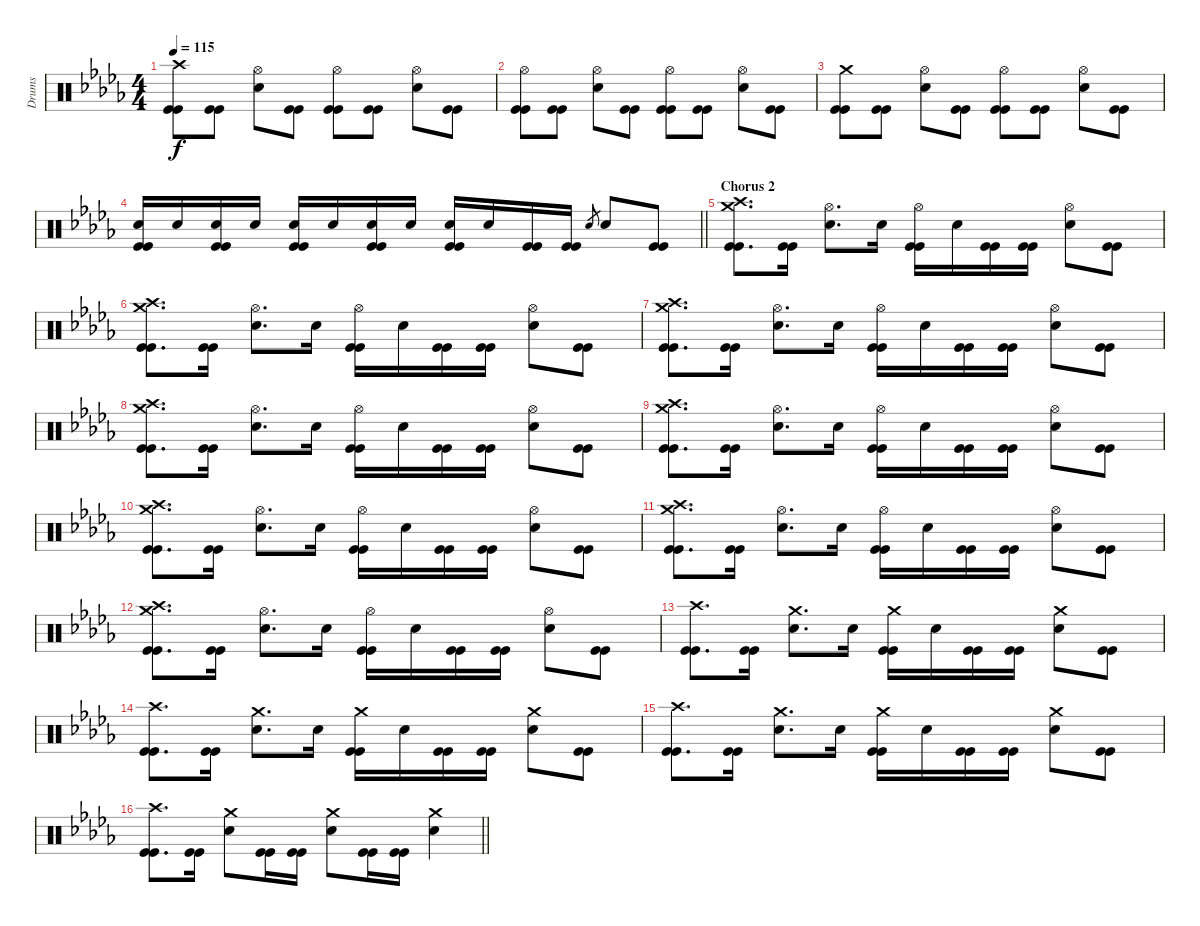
\track ("Drums" "Drums") {instrument percussion}
\staff {score}
\articulation defaults
\ts (4 4)
\tempo 115
\clef neutral
\ks bbminor
("Crash high (hit)" "Kick (hit)" "Kick (hit)").8{dy f} ("Kick (hit)" "Kick (hit)").8 ("Hi-Hat (open)" "Electric Snare (hit)").8 ("Kick (hit)" "Kick (hit)").8 ("Hi-Hat (open)" "Kick (hit)" "Kick (hit)").8 ("Kick (hit)" "Kick (hit)").8 ("Hi-Hat (open)" "Electric Snare (hit)").8 ("Kick (hit)" "Kick (hit)").8 |
("Hi-Hat (open)" "Kick (hit)" "Kick (hit)").8 ("Kick (hit)" "Kick (hit)").8 ("Hi-Hat (open)" "Electric Snare (hit)").8 ("Kick (hit)" "Kick (hit)").8 ("Hi-Hat (open)" "Kick (hit)" "Kick (hit)").8 ("Kick (hit)" "Kick (hit)").8 ("Hi-Hat (open)" "Electric Snare (hit)").8 ("Kick (hit)" "Kick (hit)").8 |
("Crash medium (hit)" "Kick (hit)" "Kick (hit)").8 ("Kick (hit)" "Kick (hit)").8 ("Hi-Hat (open)" "Electric Snare (hit)").8 ("Kick (hit)" "Kick (hit)").8 ("Hi-Hat (open)" "Kick (hit)" "Kick (hit)").8 ("Kick (hit)" "Kick (hit)").8 ("Hi-Hat (open)" "Electric Snare (hit)").8 ("Kick (hit)" "Kick (hit)").8 |
\barLineRight lightlight
("Electric Snare (hit)" "Kick (hit)" "Kick (hit)").16 "Electric Snare (hit)".16 ("Electric Snare (hit)" "Kick (hit)" "Kick (hit)").16 "Electric Snare (hit)".16 ("Electric Snare (hit)" "Kick (hit)" "Kick (hit)").16 "Electric Snare (hit)".16 ("Electric Snare (hit)" "Kick (hit)" "Kick (hit)").16 "Electric Snare (hit)".16 ("Electric Snare (hit)" "Kick (hit)" "Kick (hit)").16 "Electric Snare (hit)".16 ("Kick (hit)" "Kick (hit)").16 ("Kick (hit)" "Kick (hit)").16 "Electric Snare (hit)".8{gr} "Electric Snare (hit)".8 ("Kick (hit)" "Kick (hit)").8 |
\section ("" "Chorus 2")
("Crash high (hit)" "Crash medium (hit)" "Kick (hit)" "Kick (hit)").8{d} ("Kick (hit)" "Kick (hit)").16 ("Hi-Hat (open)" "Electric Snare (hit)").8{d} "Electric Snare (hit)".16 ("Hi-Hat (open)" "Kick (hit)" "Kick (hit)").16 "Electric Snare (hit)".16 ("Kick (hit)" "Kick (hit)").16 ("Kick (hit)" "Kick (hit)").16 ("Hi-Hat (open)" "Electric Snare (hit)").8 ("Kick (hit)" "Kick (hit)").8 |
("Crash high (hit)" "Crash medium (hit)" "Kick (hit)" "Kick (hit)").8{d} ("Kick (hit)" "Kick (hit)").16 ("Hi-Hat (open)" "Electric Snare (hit)").8{d} "Electric Snare (hit)".16 ("Hi-Hat (open)" "Kick (hit)" "Kick (hit)").16 "Electric Snare (hit)".16 ("Kick (hit)" "Kick (hit)").16 ("Kick (hit)" "Kick (hit)").16 ("Hi-Hat (open)" "Electric Snare (hit)").8 ("Kick (hit)" "Kick (hit)").8 |
("Crash high (hit)" "Crash medium (hit)" "Kick (hit)" "Kick (hit)").8{d} ("Kick (hit)" "Kick (hit)").16 ("Hi-Hat (open)" "Electric Snare (hit)").8{d} "Electric Snare (hit)".16 ("Hi-Hat (open)" "Kick (hit)" "Kick (hit)").16 "Electric Snare (hit)".16 ("Kick (hit)" "Kick (hit)").16 ("Kick (hit)" "Kick (hit)").16 ("Hi-Hat (open)" "Electric Snare (hit)").8 ("Kick (hit)" "Kick (hit)").8 |
("Crash high (hit)" "Crash medium (hit)" "Kick (hit)" "Kick (hit)").8{d} ("Kick (hit)" "Kick (hit)").16 ("Hi-Hat (open)" "Electric Snare (hit)").8{d} "Electric Snare (hit)".16 ("Hi-Hat (open)" "Kick (hit)" "Kick (hit)").16 "Electric Snare (hit)".16 ("Kick (hit)" "Kick (hit)").16 ("Kick (hit)" "Kick (hit)").16 ("Hi-Hat (open)" "Electric Snare (hit)").8 ("Kick (hit)" "Kick (hit)").8 |
("Crash high (hit)" "Crash medium (hit)" "Kick (hit)" "Kick (hit)").8{d} ("Kick (hit)" "Kick (hit)").16 ("Hi-Hat (open)" "Electric Snare (hit)").8{d} "Electric Snare (hit)".16 ("Hi-Hat (open)" "Kick (hit)" "Kick (hit)").16 "Electric Snare (hit)".16 ("Kick (hit)" "Kick (hit)").16 ("Kick (hit)" "Kick (hit)").16 ("Hi-Hat (open)" "Electric Snare (hit)").8 ("Kick (hit)" "Kick (hit)").8 |
("Crash high (hit)" "Crash medium (hit)" "Kick (hit)" "Kick (hit)").8{d} ("Kick (hit)" "Kick (hit)").16 ("Hi-Hat (open)" "Electric Snare (hit)").8{d} "Electric Snare (hit)".16 ("Hi-Hat (open)" "Kick (hit)" "Kick (hit)").16 "Electric Snare (hit)".16 ("Kick (hit)" "Kick (hit)").16 ("Kick (hit)" "Kick (hit)").16 ("Hi-Hat (open)" "Electric Snare (hit)").8 ("Kick (hit)" "Kick (hit)").8 |
("Crash high (hit)" "Crash medium (hit)" "Kick (hit)" "Kick (hit)").8{d} ("Kick (hit)" "Kick (hit)").16 ("Hi-Hat (open)" "Electric Snare (hit)").8{d} "Electric Snare (hit)".16 ("Hi-Hat (open)" "Kick (hit)" "Kick (hit)").16 "Electric Snare (hit)".16 ("Kick (hit)" "Kick (hit)").16 ("Kick (hit)" "Kick (hit)").16 ("Hi-Hat (open)" "Electric Snare (hit)").8 ("Kick (hit)" "Kick (hit)").8 |
("Crash high (hit)" "Crash medium (hit)" "Kick (hit)" "Kick (hit)").8{d} ("Kick (hit)" "Kick (hit)").16 ("Hi-Hat (open)" "Electric Snare (hit)").8{d} "Electric Snare (hit)".16 ("Hi-Hat (open)" "Kick (hit)" "Kick (hit)").16 "Electric Snare (hit)".16 ("Kick (hit)" "Kick (hit)").16 ("Kick (hit)" "Kick (hit)").16 ("Hi-Hat (open)" "Electric Snare (hit)").8 ("Kick (hit)" "Kick (hit)").8 |
("Crash high (hit)" "Kick (hit)" "Kick (hit)").8{d} ("Kick (hit)" "Kick (hit)").16 ("Crash medium (hit)" "Electric Snare (hit)").8{d} "Electric Snare (hit)".16 ("Crash medium (hit)" "Kick (hit)" "Kick (hit)").16 "Electric Snare (hit)".16 ("Kick (hit)" "Kick (hit)").16 ("Kick (hit)" "Kick (hit)").16 ("Crash medium (hit)" "Electric Snare (hit)").8 ("Kick (hit)" "Kick (hit)").8 |
("Crash high (hit)" "Kick (hit)" "Kick (hit)").8{d} ("Kick (hit)" "Kick (hit)").16 ("Crash medium (hit)" "Electric Snare (hit)").8{d} "Electric Snare (hit)".16 ("Crash medium (hit)" "Kick (hit)" "Kick (hit)").16 "Electric Snare (hit)".16 ("Kick (hit)" "Kick (hit)").16 ("Kick (hit)" "Kick (hit)").16 ("Crash medium (hit)" "Electric Snare (hit)").8 ("Kick (hit)" "Kick (hit)").8 |
("Crash high (hit)" "Kick (hit)" "Kick (hit)").8{d} ("Kick (hit)" "Kick (hit)").16 ("Crash medium (hit)" "Electric Snare (hit)").8{d} "Electric Snare (hit)".16 ("Crash medium (hit)" "Kick (hit)" "Kick (hit)").16 "Electric Snare (hit)".16 ("Kick (hit)" "Kick (hit)").16 ("Kick (hit)" "Kick (hit)").16 ("Crash medium (hit)" "Electric Snare (hit)").8 ("Kick (hit)" "Kick (hit)").8 |
\barLineRight lightlight
("Crash high (hit)" "Kick (hit)" "Kick (hit)").8{d} ("Kick (hit)" "Kick (hit)").16 ("Crash medium (hit)" "Electric Snare (hit)").8 ("Kick (hit)" "Kick (hit)").16 ("Kick (hit)" "Kick (hit)").16 ("Crash medium (hit)" "Electric Snare (hit)").8 ("Kick (hit)" "Kick (hit)").16 ("Kick (hit)" "Kick (hit)").16 ("Crash medium (hit)" "Electric Snare (hit)").4
